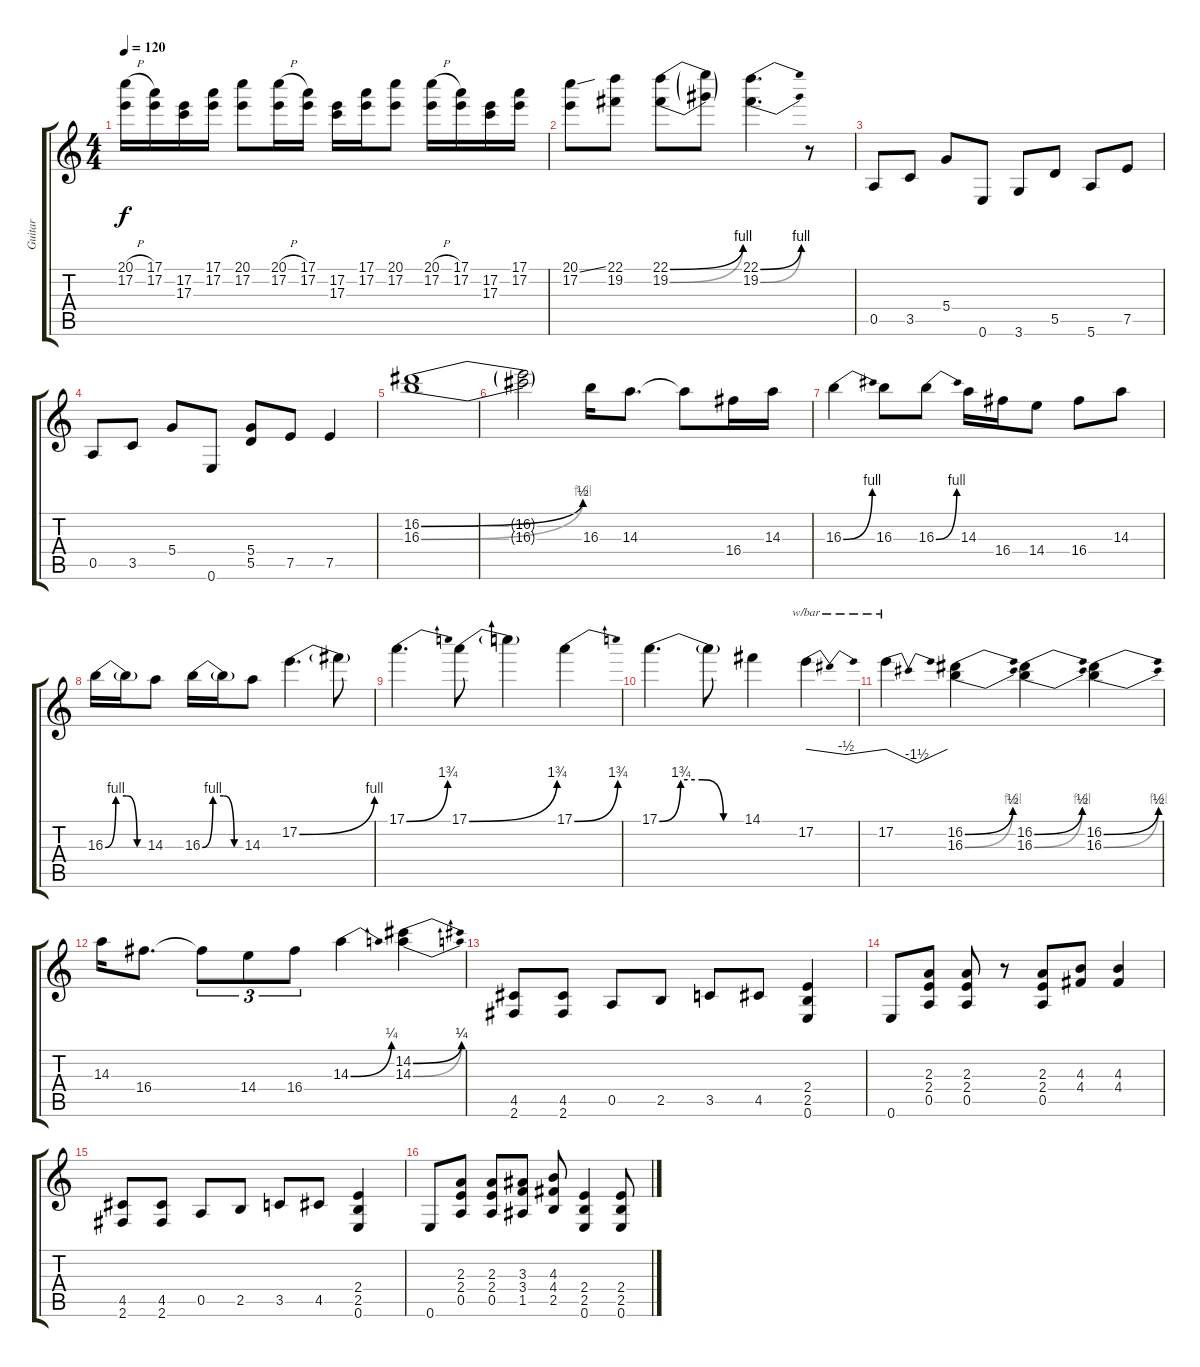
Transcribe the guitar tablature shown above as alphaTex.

\track ("Guitar" "Guitar") {instrument distortionguitar}
\staff {score tabs}
\tuning (E4 B3 G3 D3 A2 E2) {hide}
\ts (4 4)
\tempo 120
\clef g2
\ks c
(20.1{h} 17.2).16{dy f} (17.1 17.2).16 (17.2 17.3).16 (17.1 17.2).16 (20.1 17.2).8 (20.1{h} 17.2).16 (17.1 17.2).16 (17.2 17.3).16 (17.1 17.2).16 (20.1 17.2).8 (20.1{h} 17.2).16 (17.1 17.2).16 (17.2 17.3).16 (17.1 17.2).16 |
(20.1{ss} 17.2).8 (22.1 19.2).8 (22.1{be (bend 0 0 60 4)} 19.2{be (bend 0 0 60 4)}).8 (22.1{t} 19.2{t}).8 (22.1{be (bend 0 0 60 4)} 19.2{be (bend 0 0 60 4)}).4{d} r.8 |
0.5.8 3.5.8 5.4.8 0.6.8 3.6.8 5.5.8 5.6.8 7.5.8 |
0.5.8 3.5.8 5.4.8 0.6.8 (5.4 5.5).8 7.5.8 7.5.4 |
(16.2{be (bend 0 0 60 2)} 16.3{be (bend 0 0 60 4)}).1 |
(16.2{t} 16.3{t}).2 16.3.16 14.3.8{d} 14.3{t}.8 16.4.16 14.3.16 |
16.3{be (bend 0 0 60 4)}.4 16.3.8 16.3{be (bend 0 0 60 4)}.8 14.3.16 16.4.16 14.4.8 16.4.8 14.3.8 |
16.3{be (custom 0 0 15 4 30 4 45 0 60 0)}.16 16.3{t}.16 14.3.8 16.3{be (custom 0 0 15 4 30 4 45 0 60 0)}.16 16.3{t}.16 14.3.8 17.2{be (bend 0 0 60 4)}.4{d} 17.2{t}.8 |
17.1{be (bend 0 0 60 7)}.4{d} 17.1{be (bend 0 0 60 7)}.8 17.1{t}.4 17.1{be (bend 0 0 60 7)}.4 |
17.1{be (custom 0 0 15 7 30 7 45 0 60 0)}.4{d} 17.1{t}.8 14.1.4 17.2.4{tbe (dip default 0 0 30 -2 60 0)} |
17.2.4{tbe (dip default 0 0 30 -6 60 0)} (16.2{be (bend 0 0 60 2)} 16.3{be (bend 0 0 60 4)}).4 (16.2{be (bend 0 0 60 2)} 16.3{be (bend 0 0 60 4)}).4 (16.2{be (bend 0 0 60 2)} 16.3{be (bend 0 0 60 4)}).4 |
14.3.16 16.4.8{d} 16.4{t}.8{tu (3 2)} 14.4.8{tu (3 2)} 16.4.8{tu (3 2)} 14.3{be (bend 0 0 60 1)}.4 (14.2{be (bend 0 0 60 1)} 14.3{be (bend 0 0 60 1)}).4 |
(4.5 2.6).8 (4.5 2.6).8 0.5.8 2.5.8 3.5.8 4.5.8 (2.4 2.5 0.6).4 |
0.6.8 (2.3 2.4 0.5).8 (2.3 2.4 0.5).8 r.8 (2.3 2.4 0.5).8 (4.3 4.4).8 (4.3 4.4).4 |
(4.5 2.6).8 (4.5 2.6).8 0.5.8 2.5.8 3.5.8 4.5.8 (2.4 2.5 0.6).4 |
0.6.8 (2.3 2.4 0.5).8 (2.3 2.4 0.5).8 (3.3 3.4 1.5).8 (4.3 4.4 2.5).8 (2.4 2.5 0.6).4 (2.4 2.5 0.6).8
